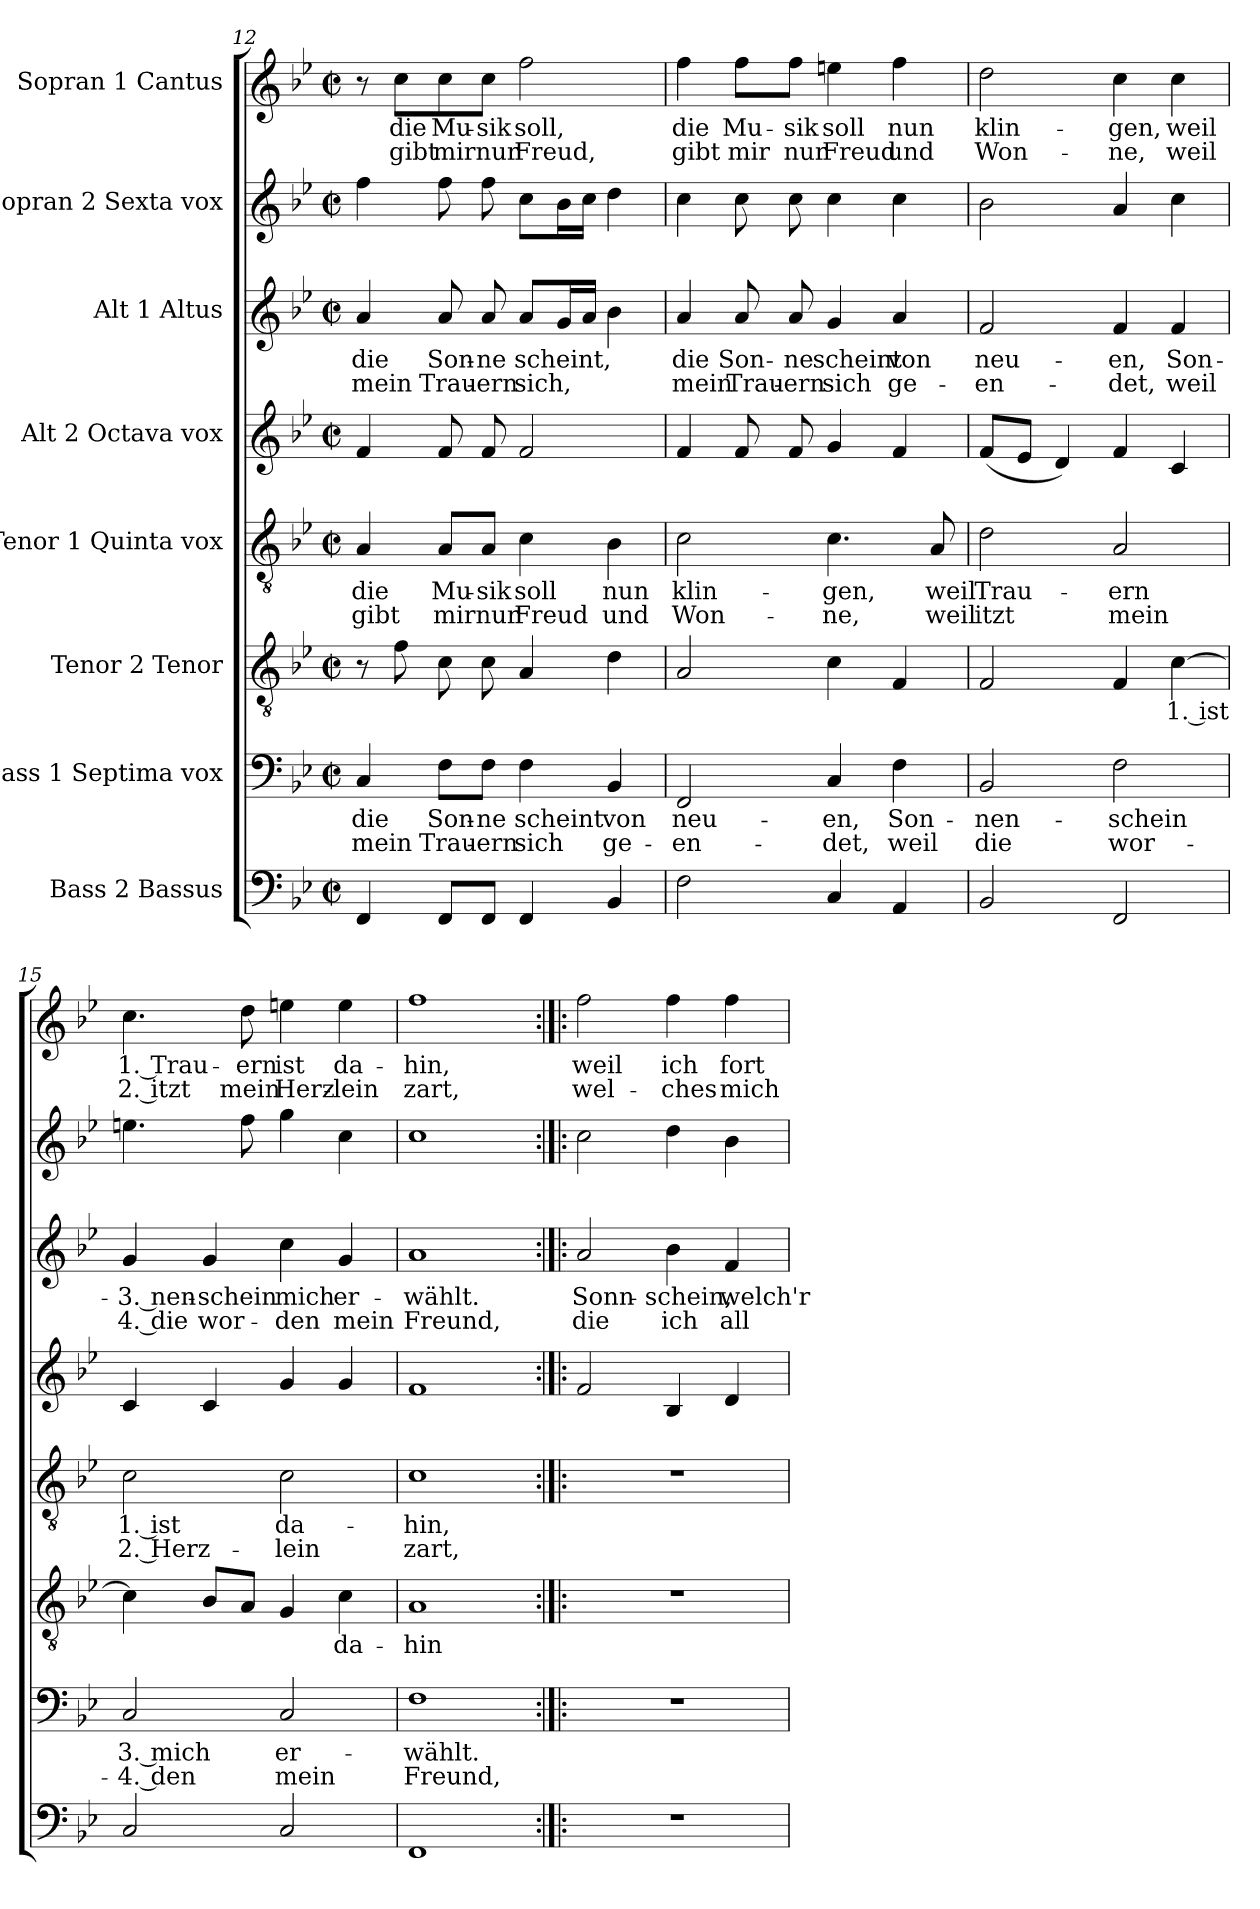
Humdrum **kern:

**kern	**kern	**text	**text	**kern	**text	**kern	**text	**text	**kern	**kern	**text	**text	**kern	**kern	**text	**text
*part8	*part7	*part7	*part7	*part6	*part6	*part5	*part5	*part5	*part4	*part3	*part3	*part3	*part2	*part1	*part1	*part1
*staff8	*staff7	*staff7	*staff7	*staff6	*staff6	*staff5	*staff5	*staff5	*staff4	*staff3	*staff3	*staff3	*staff2	*staff1	*staff1	*staff1
*I"Bass 2 Bassus	*I"Bass 1 Septima vox	*	*	*I"Tenor 2 Tenor	*	*I"Tenor 1 Quinta vox	*	*	*I"Alt 2 Octava vox	*I"Alt 1 Altus	*	*	*I"Sopran 2 Sexta vox	*I"Sopran 1 Cantus	*	*
*clefF4	*clefF4	*	*	*clefGv2	*	*clefGv2	*	*	*clefG2	*clefG2	*	*	*clefG2	*clefG2	*	*
*k[b-e-]	*k[b-e-]	*	*	*k[b-e-]	*	*k[b-e-]	*	*	*k[b-e-]	*k[b-e-]	*	*	*k[b-e-]	*k[b-e-]	*	*
*M2/2	*M2/2	*	*	*M2/2	*	*M2/2	*	*	*M2/2	*M2/2	*	*	*M2/2	*M2/2	*	*
*met(c|)	*met(c|)	*	*	*met(c|)	*	*met(c|)	*	*	*met(c|)	*met(c|)	*	*	*met(c|)	*met(c|)	*	*
=12	=12	=12	=12	=12	=12	=12	=12	=12	=12	=12	=12	=12	=12	=12	=12	=12
4FF/	4C/	die	mein	8r	.	4A/	die	gibt	4f/	4a/	die	mein	4ff\	8r	.	.
.	.	.	.	8f\	.	.	.	.	.	.	.	.	.	8cc\L	die	gibt
8FF/L	8F\L	Son-	Trau-	8c\	.	8A/L	Mu-	mir	8f/	8a/	Son-	Trau-	8ff\	8cc\	Mu-	mir
8FF/J	8F\J	-ne	-ern	8c\	.	8A/J	-sik	nur	8f/	8a/	-ne	-ern	8ff\	8cc\J	-sik	nur
4FF/	4F\	scheint	sich	4A/	.	4c\	soll	Freud	2f/	8a/L	scheint,	sich,	8cc\L	2ff\	soll,	Freud,
.	.	.	.	.	.	.	.	.	.	16g/L	.	.	16b-\L	.	.	.
.	.	.	.	.	.	.	.	.	.	16a/JJ	.	.	16cc\JJ	.	.	.
4BB-/	4BB-/	von	ge-	4d\	.	4B-\	nun	und	.	4b-\	.	.	4dd\	.	.	.
=13	=13	=13	=13	=13	=13	=13	=13	=13	=13	=13	=13	=13	=13	=13	=13	=13
2F\	2FF/	neu-	-en-	2A/	.	2c\	klin-	Won-	4f/	4a/	die	mein	4cc\	4ff\	die	gibt
.	.	.	.	.	.	.	.	.	8f/	8a/	Son-	Trau-	8cc\	8ff\L	Mu-	mir
.	.	.	.	.	.	.	.	.	8f/	8a/	-ne	-ern	8cc\	8ff\J	-sik	nur
4C/	4C/	-en,	-det,	4c\	.	4.c\	-gen,	-ne,	4g/	4g/	scheint	sich	4cc\	4een\	soll	Freud
4AA/	4F\	Son-	weil	4F/	.	.	.	.	4f/	4a/	von	ge-	4cc\	4ff\	nun	und
.	.	.	.	.	.	8A/	weil	weil	.	.	.	.	.	.	.	.
=14	=14	=14	=14	=14	=14	=14	=14	=14	=14	=14	=14	=14	=14	=14	=14	=14
2BB-/	2BB-/	-nen-	die	2F/	.	2d\	Trau-	itzt	(8f/L	2f/	neu-	-en-	2b-\	2dd\	klin-	Won-
.	.	.	.	.	.	.	.	.	8e-/J	.	.	.	.	.	.	.
.	.	.	.	.	.	.	.	.	4d/)	.	.	.	.	.	.	.
2FF/	2F\	-schein	wor-	4F/	.	2A/	-ern	mein	4f/	4f/	-en,	-det,	4a/	4cc\	-gen,	-ne,
.	.	.	.	[4c\	1. ist	.	.	.	4c/	4f/	Son-	weil	4cc\	4cc\	weil	weil
!!LO:LB:g=z
=15	=15	=15	=15	=15	=15	=15	=15	=15	=15	=15	=15	=15	=15	=15	=15	=15
2C/	2C/	3. mich	-4. den	4c\]	.	2c\	1. ist	2. Herz-	4c/	4g/	-3. nen-	4. die	4.een\	4.cc\	1. Trau-	2. itzt
.	.	.	.	8B-/L	.	.	.	.	4c/	4g/	-schein	wor-	.	.	.	.
.	.	.	.	8A/J	.	.	.	.	.	.	.	.	8ff\	8dd\	-ern	mein
2C/	2C/	er-	mein	4G/	.	2c\	da-	-lein	4g/	4cc\	mich	-den	4gg\	4een\	ist	Herz-
.	.	.	.	4c\	da-	.	.	.	4g/	4g/	er-	mein	4cc\	4ee\	da-	-lein
=16	=16	=16	=16	=16	=16	=16	=16	=16	=16	=16	=16	=16	=16	=16	=16	=16
1FF	1F	-wählt.	Freund,	1A	-hin	1c	-hin,	zart,	1f	1a	-wählt.	Freund,	1cc	1ff	-hin,	zart,
=17:|!|:	=17:|!|:	=17:|!|:	=17:|!|:	=17:|!|:	=17:|!|:	=17:|!|:	=17:|!|:	=17:|!|:	=17:|!|:	=17:|!|:	=17:|!|:	=17:|!|:	=17:|!|:	=17:|!|:	=17:|!|:	=17:|!|:
1r	1r	.	.	1r	.	1r	.	.	2f/	2a/	Sonn-	die	2cc\	2ff\	weil	wel-
.	.	.	.	.	.	.	.	.	4B-/	4b-\	-schein,	ich	4dd\	4ff\	ich	-ches
.	.	.	.	.	.	.	.	.	4d/	4f/	welch'r	all-	4b-\	4ff\	fort-	mich
=	=	=	=	=	=	=	=	=	=	=	=	=	=	=	=	=
*-	*-	*-	*-	*-	*-	*-	*-	*-	*-	*-	*-	*-	*-	*-	*-	*-
